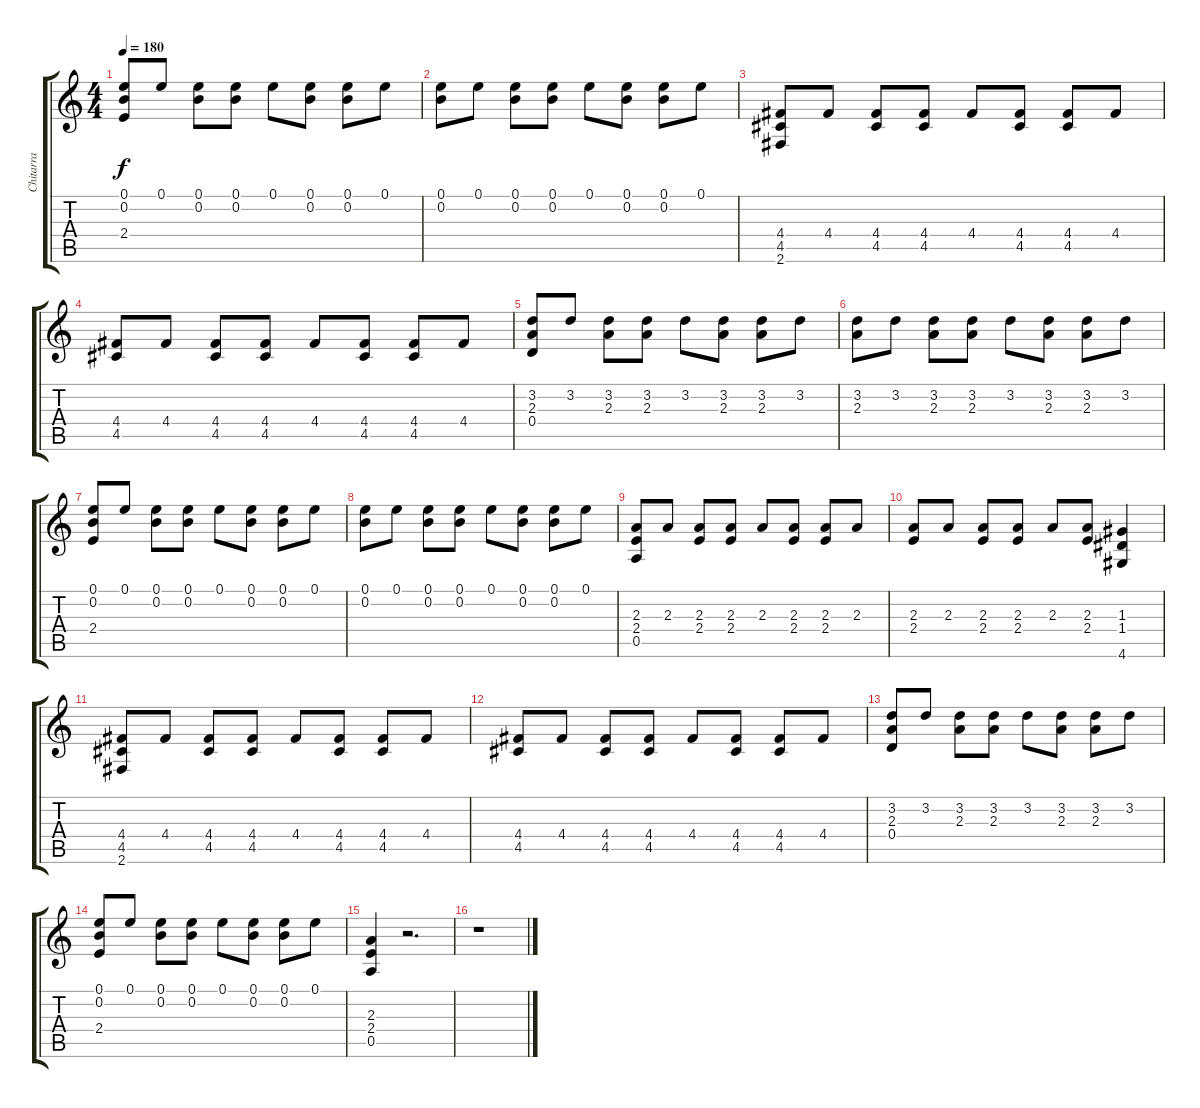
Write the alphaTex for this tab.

\track ("Chitarra" "Chitarra") {instrument distortionguitar}
\staff {score tabs}
\tuning (E4 B3 G3 D3 A2 E2) {hide}
\ts (4 4)
\tempo 180
\clef g2
\ks c
(0.1 0.2 2.4).8{dy f} 0.1.8 (0.1 0.2).8 (0.1 0.2).8 0.1.8 (0.1 0.2).8 (0.1 0.2).8 0.1.8 |
(0.1 0.2).8 0.1.8 (0.1 0.2).8 (0.1 0.2).8 0.1.8 (0.1 0.2).8 (0.1 0.2).8 0.1.8 |
(4.4 4.5 2.6).8 4.4.8 (4.4 4.5).8 (4.4 4.5).8 4.4.8 (4.4 4.5).8 (4.4 4.5).8 4.4.8 |
(4.4 4.5).8 4.4.8 (4.4 4.5).8 (4.4 4.5).8 4.4.8 (4.4 4.5).8 (4.4 4.5).8 4.4.8 |
(3.2 2.3 0.4).8 3.2.8 (3.2 2.3).8 (3.2 2.3).8 3.2.8 (3.2 2.3).8 (3.2 2.3).8 3.2.8 |
(3.2 2.3).8 3.2.8 (3.2 2.3).8 (3.2 2.3).8 3.2.8 (3.2 2.3).8 (3.2 2.3).8 3.2.8 |
(0.1 0.2 2.4).8 0.1.8 (0.1 0.2).8 (0.1 0.2).8 0.1.8 (0.1 0.2).8 (0.1 0.2).8 0.1.8 |
(0.1 0.2).8 0.1.8 (0.1 0.2).8 (0.1 0.2).8 0.1.8 (0.1 0.2).8 (0.1 0.2).8 0.1.8 |
(2.3 2.4 0.5).8 2.3.8 (2.3 2.4).8 (2.3 2.4).8 2.3.8 (2.3 2.4).8 (2.3 2.4).8 2.3.8 |
(2.3 2.4).8 2.3.8 (2.3 2.4).8 (2.3 2.4).8 2.3.8 (2.3 2.4).8 (1.3 1.4 4.6).4 |
(4.4 4.5 2.6).8 4.4.8 (4.4 4.5).8 (4.4 4.5).8 4.4.8 (4.4 4.5).8 (4.4 4.5).8 4.4.8 |
(4.4 4.5).8 4.4.8 (4.4 4.5).8 (4.4 4.5).8 4.4.8 (4.4 4.5).8 (4.4 4.5).8 4.4.8 |
(3.2 2.3 0.4).8 3.2.8 (3.2 2.3).8 (3.2 2.3).8 3.2.8 (3.2 2.3).8 (3.2 2.3).8 3.2.8 |
(0.1 0.2 2.4).8 0.1.8 (0.1 0.2).8 (0.1 0.2).8 0.1.8 (0.1 0.2).8 (0.1 0.2).8 0.1.8 |
(2.3 2.4 0.5).4 r.2{d} |
r.1
